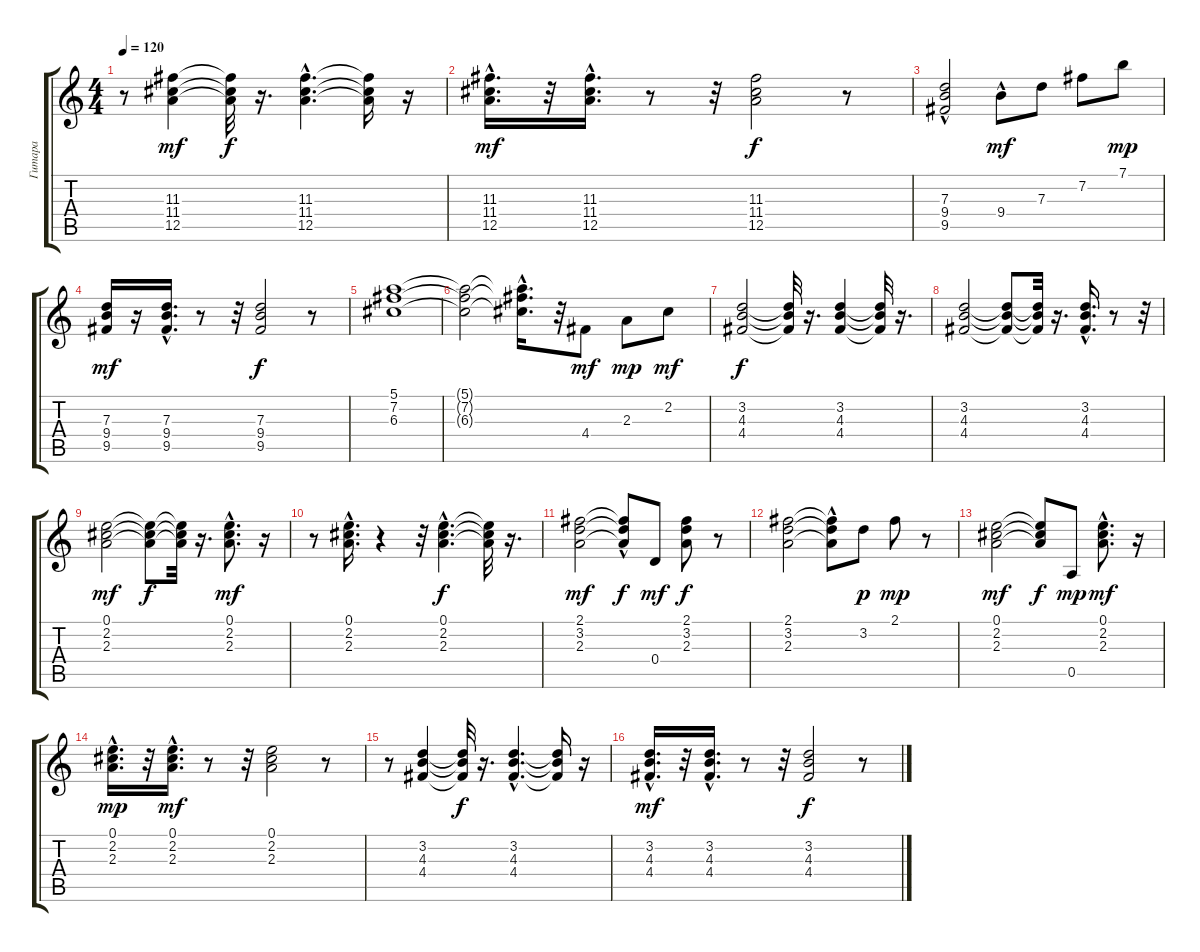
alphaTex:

\track ("Гитара" "Гитара") {instrument acousticguitarsteel}
\staff {score tabs}
\tuning (E4 B3 G3 D3 A2 E2) {hide}
\ts (4 4)
\tempo 120
\clef g2
\ks c
r.8{dy f} (11.3 11.4 12.5).4{dy mf} (11.3{t} 11.4{t} 12.5{t}).32{dy f} r.16{d} (11.3{hac} 11.4{hac} 12.5{hac}).4{d} (11.3{t} 11.4{t} 12.5{t}).16 r.16 |
(11.3{hac} 11.4{hac} 12.5{hac}).16{d dy mf} r.32 (11.3{hac} 11.4{hac} 12.5{hac}).16{d} r.8 r.32 (11.3 11.4 12.5).2{dy f} r.8 |
(7.3 9.4 9.5{hac}).2 9.4{hac}.8{dy mf} 7.3.8 7.2.8 7.1.8{dy mp} |
(7.3 9.4 9.5).16{dy mf} r.16 (7.3{hac} 9.4{hac} 9.5{hac}).16{d} r.8 r.32 (7.3 9.4 9.5).2{dy f} r.8 |
(5.1 7.2 6.3).1 |
(5.1{t} 7.2{t} 6.3{t}).2 (5.1{hac t} 7.2{hac t} 6.3{hac t}).16{d} r.32 4.4.8{dy mf} 2.3.8{dy mp} 2.2.8{dy mf} |
(3.2 4.3 4.4).2{dy f} (3.2{t} 4.3{t} 4.4{t}).32 r.16{d} (3.2 4.3 4.4).4 (3.2{t} 4.3{t} 4.4{t}).32 r.16{d} |
(3.2 4.3 4.4).2 (3.2{t} 4.3{t} 4.4{t}).8 (3.2{t} 4.3{t} 4.4{t}).32 r.16{d} (3.2{hac} 4.3{hac} 4.4{hac}).16{d} r.8 r.32 |
(0.1 2.2 2.3).2{dy mf} (0.1{t} 2.2{t} 2.3{t}).8{dy f} (0.1{t} 2.2{t} 2.3{t}).32 r.16{d} (0.1{hac} 2.2{hac} 2.3{hac}).8{d dy mf} r.16 |
r.8 (0.1{hac} 2.2{hac} 2.3{hac}).16{d} r.4 r.32 (0.1{hac} 2.2{hac} 2.3{hac}).4{d dy f} (0.1{t} 2.2{t} 2.3{t}).32 r.16{d} |
(2.1 3.2 2.3).2{dy mf} (2.1{hac t} 3.2{hac t} 2.3{hac t}).8{dy f} 0.4.8{dy mf} (2.1 3.2 2.3).8{dy f} r.8 |
(2.1 3.2 2.3).2 (2.1{hac t} 3.2{t} 2.3{hac t}).8 3.2.8{dy p} 2.1.8{dy mp} r.8 |
(0.1 2.2 2.3).2{dy mf} (0.1{t} 2.2{t} 2.3{t}).8{dy f} 0.5.8{dy mp} (0.1{hac} 2.2{hac} 2.3{hac}).8{d dy mf} r.16 |
(0.1{hac} 2.2{hac} 2.3{hac}).16{d dy mp} r.32 (0.1{hac} 2.2{hac} 2.3{hac}).16{d dy mf} r.8 r.32 (0.1 2.2 2.3).2 r.8 |
r.8 (3.2 4.3 4.4).4 (3.2{t} 4.3{t} 4.4{t}).32{dy f} r.16{d} (3.2{hac} 4.3{hac} 4.4{hac}).4{d} (3.2{t} 4.3{t} 4.4{t}).16 r.16 |
(3.2{hac} 4.3{hac} 4.4{hac}).16{d dy mf} r.32 (3.2{hac} 4.3{hac} 4.4{hac}).16{d} r.8 r.32 (3.2 4.3 4.4).2{dy f} r.8
